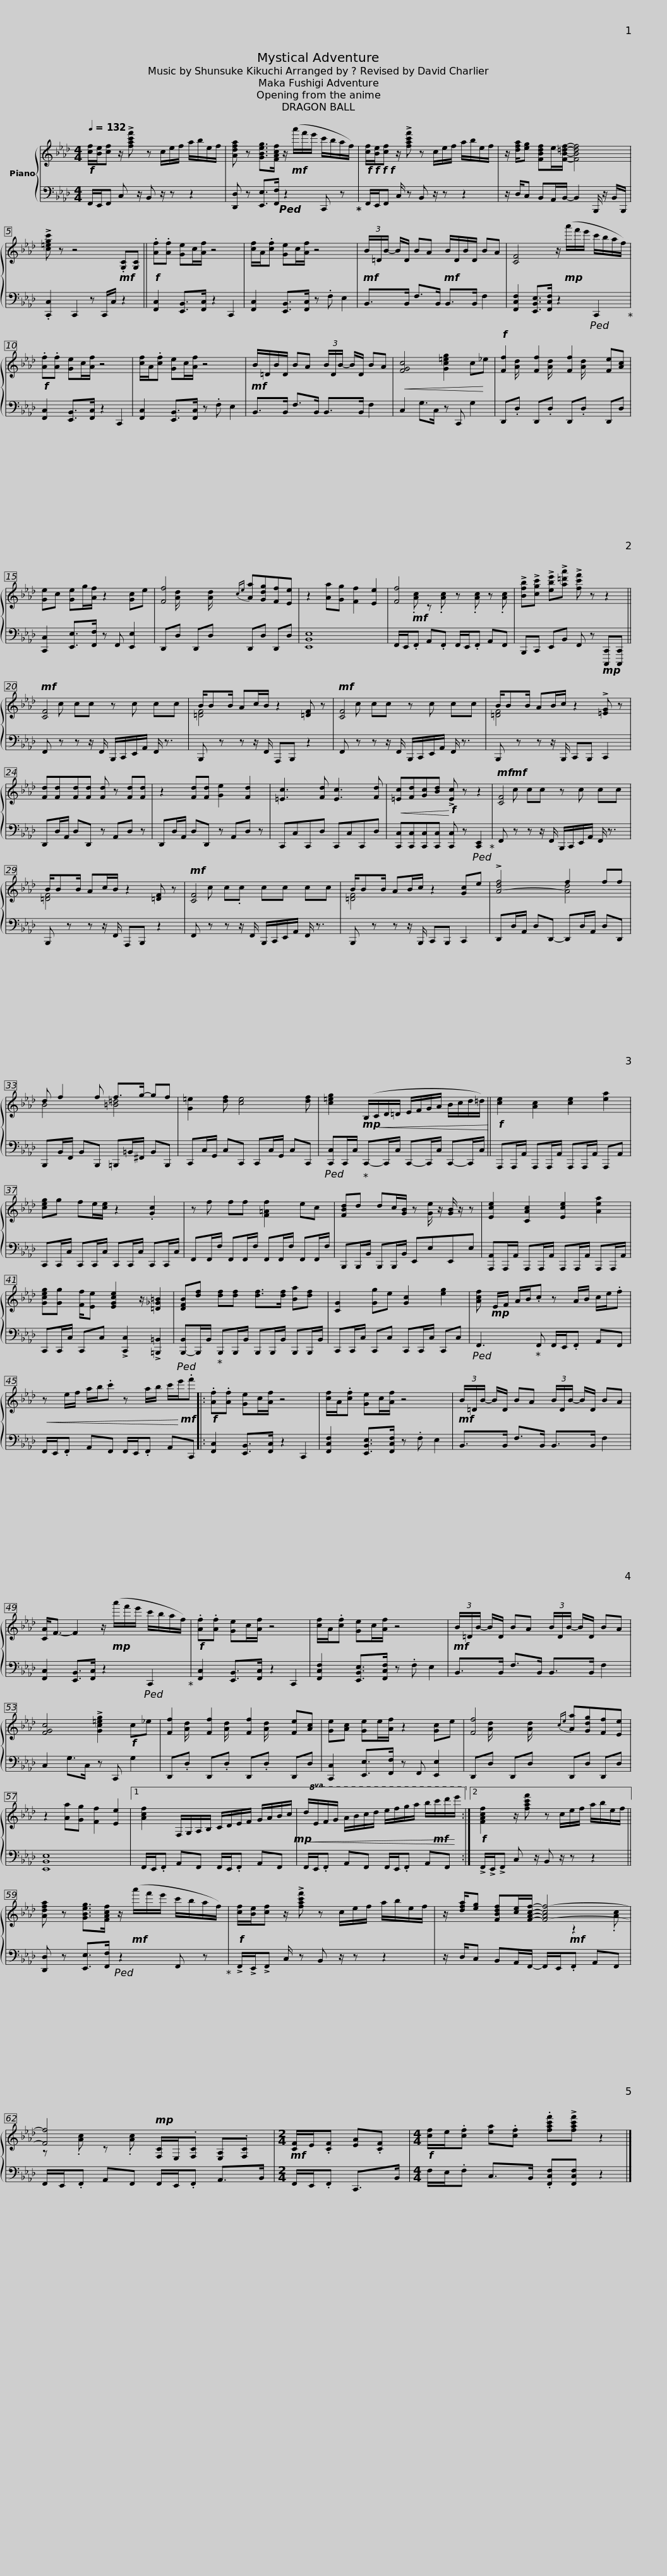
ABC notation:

X:1
%%score { ( 1 3 ) | 2 }
L:1/8
Q:1/4=132
M:4/4
I:linebreak $
K:Ab
V:1 treble
V:3 treble
V:2 bass
V:1
!f! [cf]/[Be]/[cf] z/ !>![fac'f'] z c/e/f/ a/b/e/f/ | [Adfa] z [GBeg]>[FAcf] z/!mf! (a'/f'/e'/ c'/b/a/f/) |$!f!!f!!f!!f! [cf]/[Be]/[cf] z/ !>![fac'f'] z c/e/f/ a/b/e/f/ | z/ [dfa]/[eg] [FBdf]e/[FB=df]/- [FBdf]4 | !>![c=egc'] z z4!mf! .[G,C][G,C] ||$ %5
!f! .[Af].[Af] [Ge]c/[Af]/ z4 | [cf]/A/.[cf] [Ge]c/[Af]/ z4 |!mf! (3B/=D/B/- B/D/ BA!mf! B/D/B/D/ BA |$ [CF]4 z/!mp! (a'/f'/e'/ c'/b/a/f/) |!f! .[Af].[Af] [Ge]c/[Af]/ z4 | %10
 [cf]/A/.[cf] [Ge]c/[Af]/ z4 |$!mf! B/=D/B/D/ BA (3B/D/B/- B/D/ BA |!<(! [FGc]4 [Gc=eg]2 c!<)!_e |!f! [Ff]2 [Ff]2 [Ff]2 [Fe][Ac] | [Ge]c [Ge]g/[Af]/ z2 [Gc]e |$ %15
 [Ff]4{ce} [Aa][Gdg][Ff][Ee] | z2 [Aa][Gg] [Ff]2 [Ee]2 | [Ff]4 x4 | !>![Bfb]!>![cgc'] !>![ebe']!>![a=d'a'] !>![fc'f'] z z2 ||$!mf! [CF]4 x4 | %20
 B/BB/ Ac/B/ z2 [=DF] z |$!mf! [CF]4 x4 | B/BB/ AB/c/ z2 !>![=EG] z | [Fd][Fd][Fd][Fd] [Fd] z [Fd][Fd] |$ z2 [Fd][Fd] [Ge]2 [Fd]2 | %25
 [=Ec]3 [Fd] [Ec]3 [Fd] |!<(! [=Ec][Fd][Gc][Bd]!<)!!f! !>![Ec] z z2 |$!mf!!mf! [CF]4 x4 | B/BB/ Ac/B/ z2 [=DF] z |$!mf! [CF]4 x4 | %30
 B/BB/ AB/c/ z2 [Gc]e | !>![A-df]4 f2 ff |$ d f2 f f>g- gf | [G=e]2 [df] [ce]4 [df] |$ [c=eg]2!mp!!<(! (B,/C/D/=D/ E/F/G/A/ B/c/d/=d/)!<)! || %35
!f! [ce]2 [Ac]2 [ce]2 [ea]2 |$ [ceg]g fe/[ce]/ z2 .[Gc]2 | z f ff [F=Af]2 ec | [FBd]d dc/[GB]/ z [Ge]/ z/ [GB]/ z/ z |$ [Ece]2 [CAc]2 [Ece]2 [Aea]2 | %40
 [Gceg][Gg] [Ff]/[Ee] [EGce]2 z/ [=D_G=B]2 | [DFB][df] [df][df] [df]>[df] [Ba][df] |$ [CG]2 [Gg]e [Gc]2 [eg]2 | [Acf]!mp! E/F/ A/B/.c z A/B/ c/e/.f |$!<(! z e/f/ a/b/.c' z a/b/ c'/!<)!!mf!e'/.f' |: %45
!f! .[Af].[Af] [Ge]c/[Af]/ z4 | [cf]/A/.[cf] [Ge]c/[Af]/ z4 |$!mf! (3B/=D/B/- B/D/ BA (3B/D/B/- B/D/ BA | [CA]<F- F2 z/!mp! (a'/f'/e'/ c'/b/a/f/) |!f! .[Af].[Af] [Ge]c/[Af]/ z4 |$ %50
 [cf]/A/.[cf] [Ge]c/[Af]/ z4 |!mf! (3B/=D/B/- B/D/ BA (3B/D/B/- B/D/ BA | [FGc]4 !>![Gc=eg]2!f! c_e |$ [Ff]2 [Ff]2 [Ff]2 [Fe][Ac] | [Ge][Ac] [Ge]e/[Af]/ z2 [Gc]e | %55
 [Ff]4{ce} [Aa][Gdg][Ff][Ee] | z2 [Aa][Gg] [Ff]2 [Ee]2 |1$ [Acf]2 F,/G,/A,/B,/ C/D/E/F/ G/A/B/c/!mp! |!8va(!!<(! d/e/f/g/ a/b/c'/d'/ e'/f'/g'/a'/ b'/!mf!c''/d''/!<)!e''/!8va)! :|2$!f! [FAcf]2 z/ [fac'f'] z c/e/f/ a/b/e/f/ || %60
 [Adfa] z [GBeg]>[FAcf] z/!mf! (a'/f'/e'/ c'/b/a/f/) |$!f! [cf]/[Be]/[cf] z/ !>![fac'f'] z c/e/f/ a/b/e/f/ | z/ [dfa]/[eg] [FBdf][ce]/[FAcf]/- [F-Acf-]4 | [Ff]4!mp! [F,C]/E,/.[F,C] [E,A,].[F,C] |$[M:2/4]!mf! [CF]/E/.[CF] [EA].[CF] | %65
[M:4/4]!f! [cf]/e/.[cf] [ea].[cf] .[fac'f']!>![fac'f'] z2 |] %66
V:2
 F,,/E,,/F,, C, z/ B,, z/ z z2 | [D,,D,] z [E,,E,]>[F,,F,]!ped! z2 C,, z!ped-up! |$ F,,/E,,/F,, C,/ z B,, z/ z z2 | z/ D,/C, B,,A,,/B,,/- B,,2 B,,,/ z/ B,,/B,,,/ | .[C,,C,]2 C,,2 z C,,/C,/ z2 ||$ %5
 [F,,C,]2 [E,,B,,]>[F,,C,] z2 C,,2 | [F,,C,]2 [E,,B,,]>[F,,C,] z .F, E,2 | B,,>B,, F,>B,, B,,>B,, F,2 |$ [F,,C,F,]2 [E,,B,,E,]>[F,,C,F,] z2!ped! C,,2!ped-up! | [F,,C,]2 [E,,B,,]>[F,,C,] z2 C,,2 | %10
 [F,,C,]2 [E,,B,,]>[F,,C,] z .F, E,2 |$ B,,>B,, F,>B,, B,,>B,, F,2 | C,2 G,>C, z C,, G,2 | D,,.D, D,,.D, D,,.D, D,,D, | [C,,C,]2 [E,,E,]>[F,,F,] z F,, [E,,E,]2 |$ %15
 D,,D, D,,D, D,,D, D,,D, | [E,,B,,E,]8 | F,,/E,,/.F,, A,,.F,, F,,/E,,/.F,, A,,F,, | B,,,C,, E,,B,, F,, z!mp! [C,,,C,,][C,,,C,,] ||$ F,, z z z/ F,,/ B,,,/C,,/E,,/A,,/ F,,/ z3/2 | %20
 B,,, z z z/ F,,/ A,,,B,,, z2 |$ F,, z z z/ F,,/ B,,,/C,,/E,,/A,,/ F,,/ z3/2 | B,,, z z z/ B,,,/ C,,B,,, C,,2 | D,,D,/A,,/ D,D,, z A,,D, z |$ D,,D,/A,,/ D,D,, z A,,D, z | %25
 C,,C,C,,D, C,,C,C,,D, | [C,,C,][C,,C,][C,,C,][C,,C,] [C,,C,] z!ped! [C,,E,,]2!ped-up! |$ F,, z z z/ F,,/ B,,,/C,,/E,,/A,,/ F,,/ z3/2 | B,,, z z z/ F,,/ A,,,B,,, z2 |$ F,, z z z/ F,,/ B,,,/C,,/E,,/A,,/ F,,/ z3/2 | %30
 B,,, z z z/ B,,,/ C,,B,,, C,,2 | D,,D,/A,,/ D,D,,- D,,D,/A,,/ D,D,, |$ B,,,B,,/F,,/ B,,B,,, =B,,,=B,,/^F,,/ B,,B,,, | C,,C,/G,,/ C,C,, C,,C,/G,,/ C,C,, |$!ped! [C,,C,]C,,/C,/!ped-up! C,,-C,,/C,/ C,,-C,,/C,/ C,,-C,,/C,/ || %35
 A,,,A,,,/A,,/ A,,,A,,,/A,,/ A,,,A,,,/A,,/ A,,,A,, |$ C,,C,,/C,/ C,,C,,/C,/ C,,C,,/C,/ C,,C,,/C,/ | F,,F,,/F,/ F,,F,,/F,/ F,,F,,/F,/ F,,F,,/F,/ | B,,,B,,,/B,,/ B,,,B,,,/B,,/ E,,E,E,,E, |$ [A,,,A,,]A,,,/A,,/ A,,,A,,,/A,,/ A,,,A,,,/A,,/ A,,,A,,,/A,,/ | %40
 C,,C,,/C,/ C,,C, !>![C,,C,]2 !>![=B,,,=B,,]2 |!ped! [B,,,-B,,]B,,,/B,,/!ped-up! B,,,B,,,/B,,/ B,,,B,,,/B,,/ B,,,B,,,/B,,/ |$ C,,C,,/C,/ C,,C, C,,C,,/C,/ C,,C, |!ped! F,,3!ped-up! F,, F,,/E,,/.F,, A,,F,, |$ F,,/E,,/.F,, A,,F,, F,,/E,,/.F,, A,,C,, |: %45
 [F,,C,]2 [E,,B,,]>[F,,C,] z2 C,,2 | [F,,C,F,]2 [E,,B,,E,]>[F,,C,F,] z .F, E,2 |$ B,,>B,, F,>B,, B,,>B,, F,2 | [F,,C,]2 [E,,B,,]>[F,,C,] z2!ped! C,,2!ped-up! | [F,,C,]2 [E,,B,,]>[F,,C,] z2 C,,2 |$ %50
 [F,,C,F,]2 [E,,B,,E,]>[F,,C,F,] z .F, E,2 | B,,>B,, F,>B,, B,,>B,, F,2 | C,2 G,>C, z C,, G,2 |$ D,,.D, D,,.D, D,,.D, D,,D, | [C,,C,]2 [E,,E,]>[F,,F,] z F,, [E,,E,]2 | %55
 D,,D, D,,D, D,,D, D,,D, | [E,,B,,E,]8 |1$ F,,/E,,/.F,, A,,F,, F,,/E,,/.F,, A,,F,, | F,,/E,,/.F,, A,,F,, F,,/E,,/.F,, A,,F,, :|2$ !>!F,,/!>!E,,/!>!F,, C, z/ B,, z/ z z2 || %60
 [D,,D,] z [E,,E,]>[F,,F,]!ped! z2 F,, z!ped-up! |$ !>!F,,/!>!E,,/!>!F,, C,/ z B,, z/ z z2 | z/ D,/C, B,,A,,/F,,/- F,,/E,,/.F,, A,,F,, | F,,/E,,/.F,, A,,F,, F,,/E,,/.F,, A,,>B,, |$[M:2/4] F,,/E,,/.F,, C,,>B,, | %65
[M:4/4] F,/E,/.F, C,>B,, .[F,,C,F,][F,,C,F,] z2 |] %66
V:3
 x8 | x8 |$ x8 | x8 | x8 ||$ %5
 x8 | x8 | x8 |$ x8 | x8 | %10
 x8 |$ x8 | x8 | x [Ad]/ x3/2 [Ad]/ x3/2 [Ad]/ x5/2 | x8 |$ %15
 x [Ad]/ x3/2 [Ad]/ x9/2 | x8 | x!mf! .[Ac] z .[Ac] z .[Ac] z .[Ac] | x8 ||$ x c cc z c cc | %20
 [=DF]4 x4 |$ x c cc z c cc | [=DF]4 x4 | x8 |$ x8 | %25
 x8 | x8 |$ x c cc z c cc | [=DF]4 x4 |$ x c c.c cc cc | %30
 [=DF]4 x4 | x4 [Ad]4 |$ B4 [=B=d]4 | x8 |$ x8 || %35
 x8 |$ x8 | x8 | x8 |$ x8 | %40
 x8 | x8 |$ x8 | x8 |$ x8 |: %45
 x8 | x8 |$ x8 | x8 | x8 |$ %50
 x8 | x8 | x8 |$ x [Ad]/ x3/2 [Ad]/ x3/2 [Ad]/ x5/2 | x8 | %55
 x [Ad]/ x3/2 [Ad]/ x9/2 | x8 |1$ x8 |!8va(! x8!8va)! :|2$ x8 || %60
 x8 |$ x8 | x5!mf! z2 .[Ac] | z .[Ac] z .[Ac] x4 |$[M:2/4] x4 | %65
[M:4/4] x8 |] %66
